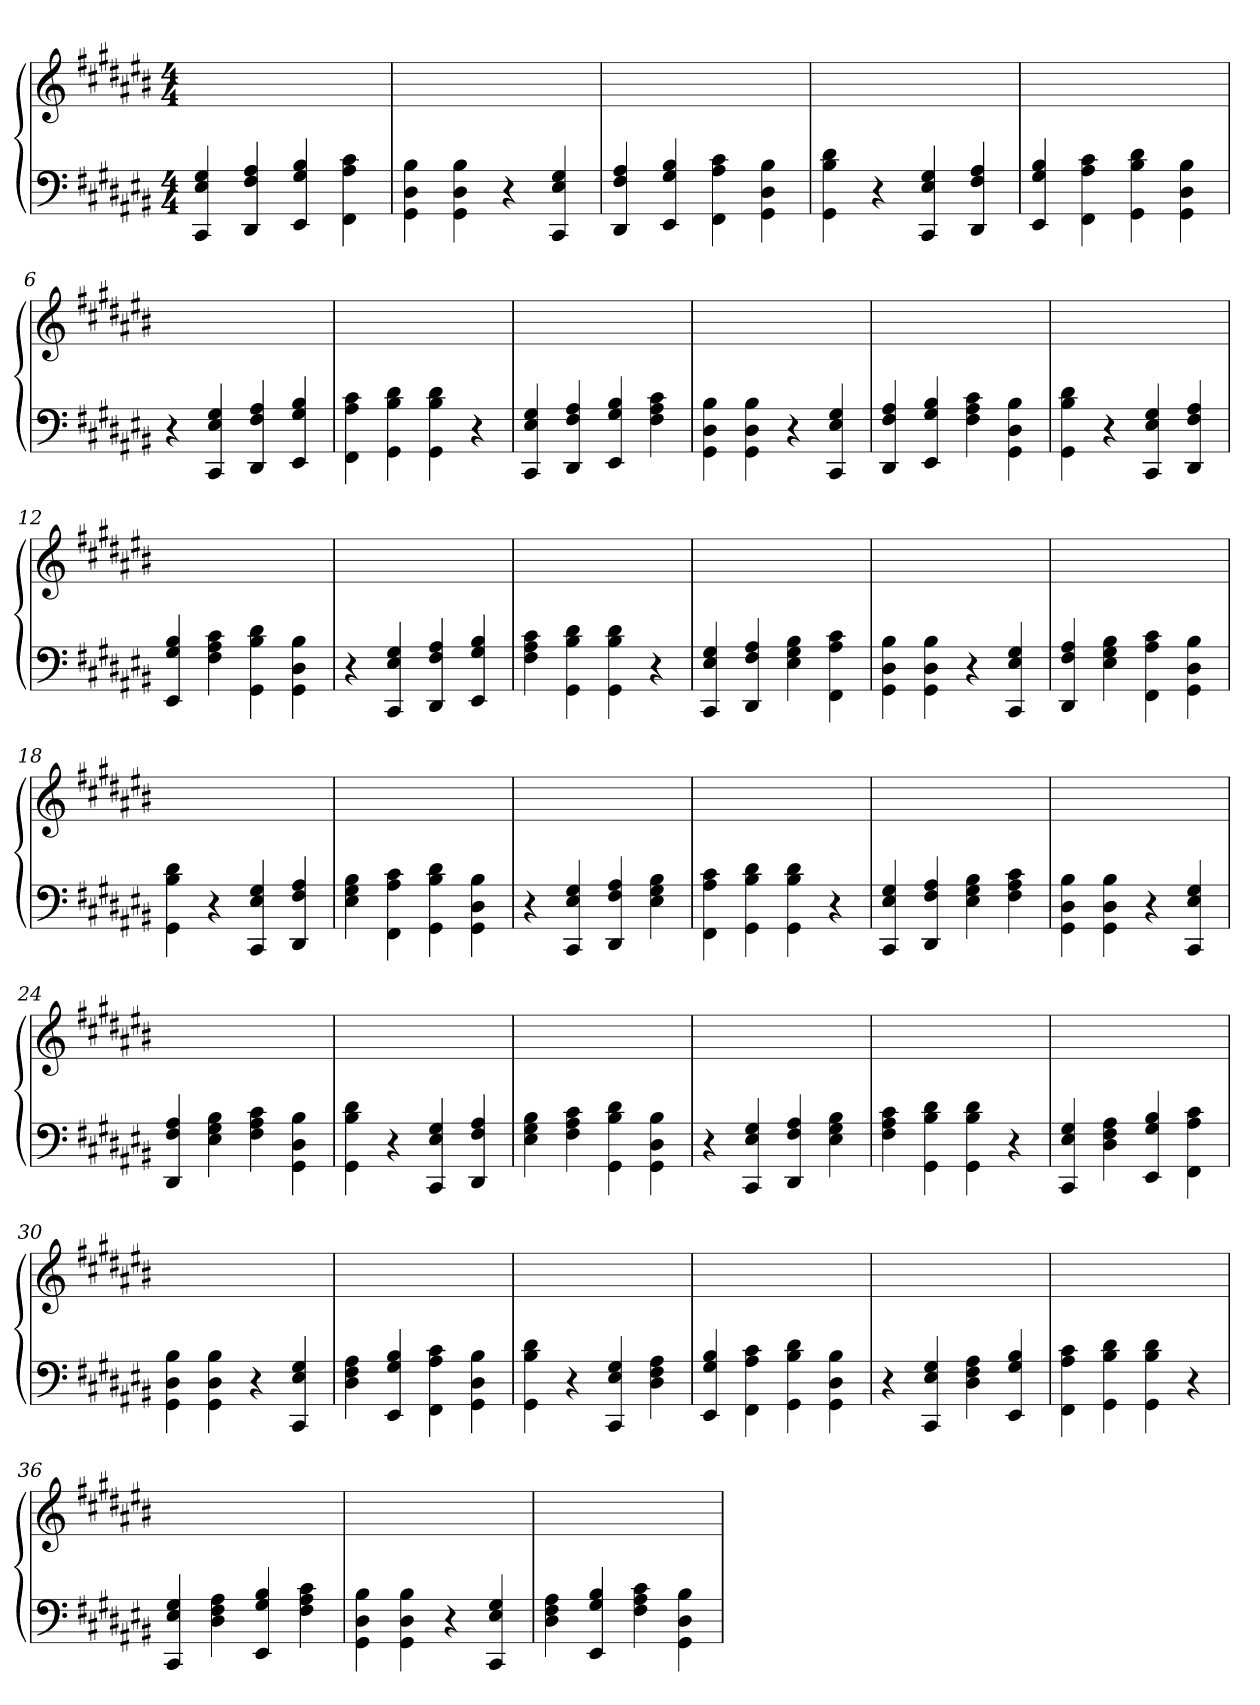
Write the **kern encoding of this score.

**kern	**kern
*part2	*part1
*staff2	*staff1
*clefF4	*clefG2
*k[f#c#g#d#a#e#b#]	*k[f#c#g#d#a#e#b#]
*C#:	*C#:
*M4/4	*M4/4
*MM60	*MM60
=1	=1
4CC# 4E# 4G#	1ryy
4DD# 4F# 4A#	.
4EE# 4G# 4B#	.
4FF# 4A# 4c#	.
=2	=2
4GG# 4D# 4B#	1ryy
4GG# 4D# 4B#	.
4r	.
4CC# 4E# 4G#	.
=3	=3
4DD# 4F# 4A#	1ryy
4EE# 4G# 4B#	.
4FF# 4A# 4c#	.
4GG# 4D# 4B#	.
=4	=4
4GG# 4B# 4d#	1ryy
4r	.
4CC# 4E# 4G#	.
4DD# 4F# 4A#	.
=5	=5
4EE# 4G# 4B#	1ryy
4FF# 4A# 4c#	.
4GG# 4B# 4d#	.
4GG# 4D# 4B#	.
=6	=6
4r	1ryy
4CC# 4E# 4G#	.
4DD# 4F# 4A#	.
4EE# 4G# 4B#	.
=7	=7
4FF# 4A# 4c#	1ryy
4GG# 4B# 4d#	.
4GG# 4B# 4d#	.
4r	.
=8	=8
4CC# 4E# 4G#	1ryy
4DD# 4F# 4A#	.
4EE# 4G# 4B#	.
4F# 4A# 4c#	.
=9	=9
4GG# 4D# 4B#	1ryy
4GG# 4D# 4B#	.
4r	.
4CC# 4E# 4G#	.
=10	=10
4DD# 4F# 4A#	1ryy
4EE# 4G# 4B#	.
4F# 4A# 4c#	.
4GG# 4D# 4B#	.
=11	=11
4GG# 4B# 4d#	1ryy
4r	.
4CC# 4E# 4G#	.
4DD# 4F# 4A#	.
=12	=12
4EE# 4G# 4B#	1ryy
4F# 4A# 4c#	.
4GG# 4B# 4d#	.
4GG# 4D# 4B#	.
=13	=13
4r	1ryy
4CC# 4E# 4G#	.
4DD# 4F# 4A#	.
4EE# 4G# 4B#	.
=14	=14
4F# 4A# 4c#	1ryy
4GG# 4B# 4d#	.
4GG# 4B# 4d#	.
4r	.
=15	=15
4CC# 4E# 4G#	1ryy
4DD# 4F# 4A#	.
4E# 4G# 4B#	.
4FF# 4A# 4c#	.
=16	=16
4GG# 4D# 4B#	1ryy
4GG# 4D# 4B#	.
4r	.
4CC# 4E# 4G#	.
=17	=17
4DD# 4F# 4A#	1ryy
4E# 4G# 4B#	.
4FF# 4A# 4c#	.
4GG# 4D# 4B#	.
=18	=18
4GG# 4B# 4d#	1ryy
4r	.
4CC# 4E# 4G#	.
4DD# 4F# 4A#	.
=19	=19
4E# 4G# 4B#	1ryy
4FF# 4A# 4c#	.
4GG# 4B# 4d#	.
4GG# 4D# 4B#	.
=20	=20
4r	1ryy
4CC# 4E# 4G#	.
4DD# 4F# 4A#	.
4E# 4G# 4B#	.
=21	=21
4FF# 4A# 4c#	1ryy
4GG# 4B# 4d#	.
4GG# 4B# 4d#	.
4r	.
=22	=22
4CC# 4E# 4G#	1ryy
4DD# 4F# 4A#	.
4E# 4G# 4B#	.
4F# 4A# 4c#	.
=23	=23
4GG# 4D# 4B#	1ryy
4GG# 4D# 4B#	.
4r	.
4CC# 4E# 4G#	.
=24	=24
4DD# 4F# 4A#	1ryy
4E# 4G# 4B#	.
4F# 4A# 4c#	.
4GG# 4D# 4B#	.
=25	=25
4GG# 4B# 4d#	1ryy
4r	.
4CC# 4E# 4G#	.
4DD# 4F# 4A#	.
=26	=26
4E# 4G# 4B#	1ryy
4F# 4A# 4c#	.
4GG# 4B# 4d#	.
4GG# 4D# 4B#	.
=27	=27
4r	1ryy
4CC# 4E# 4G#	.
4DD# 4F# 4A#	.
4E# 4G# 4B#	.
=28	=28
4F# 4A# 4c#	1ryy
4GG# 4B# 4d#	.
4GG# 4B# 4d#	.
4r	.
=29	=29
4CC# 4E# 4G#	1ryy
4D# 4F# 4A#	.
4EE# 4G# 4B#	.
4FF# 4A# 4c#	.
=30	=30
4GG# 4D# 4B#	1ryy
4GG# 4D# 4B#	.
4r	.
4CC# 4E# 4G#	.
=31	=31
4D# 4F# 4A#	1ryy
4EE# 4G# 4B#	.
4FF# 4A# 4c#	.
4GG# 4D# 4B#	.
=32	=32
4GG# 4B# 4d#	1ryy
4r	.
4CC# 4E# 4G#	.
4D# 4F# 4A#	.
=33	=33
4EE# 4G# 4B#	1ryy
4FF# 4A# 4c#	.
4GG# 4B# 4d#	.
4GG# 4D# 4B#	.
=34	=34
4r	1ryy
4CC# 4E# 4G#	.
4D# 4F# 4A#	.
4EE# 4G# 4B#	.
=35	=35
4FF# 4A# 4c#	1ryy
4GG# 4B# 4d#	.
4GG# 4B# 4d#	.
4r	.
=36	=36
4CC# 4E# 4G#	1ryy
4D# 4F# 4A#	.
4EE# 4G# 4B#	.
4F# 4A# 4c#	.
=37	=37
4GG# 4D# 4B#	1ryy
4GG# 4D# 4B#	.
4r	.
4CC# 4E# 4G#	.
=38	=38
4D# 4F# 4A#	1ryy
4EE# 4G# 4B#	.
4F# 4A# 4c#	.
4GG# 4D# 4B#	.
=	=
*-	*-
